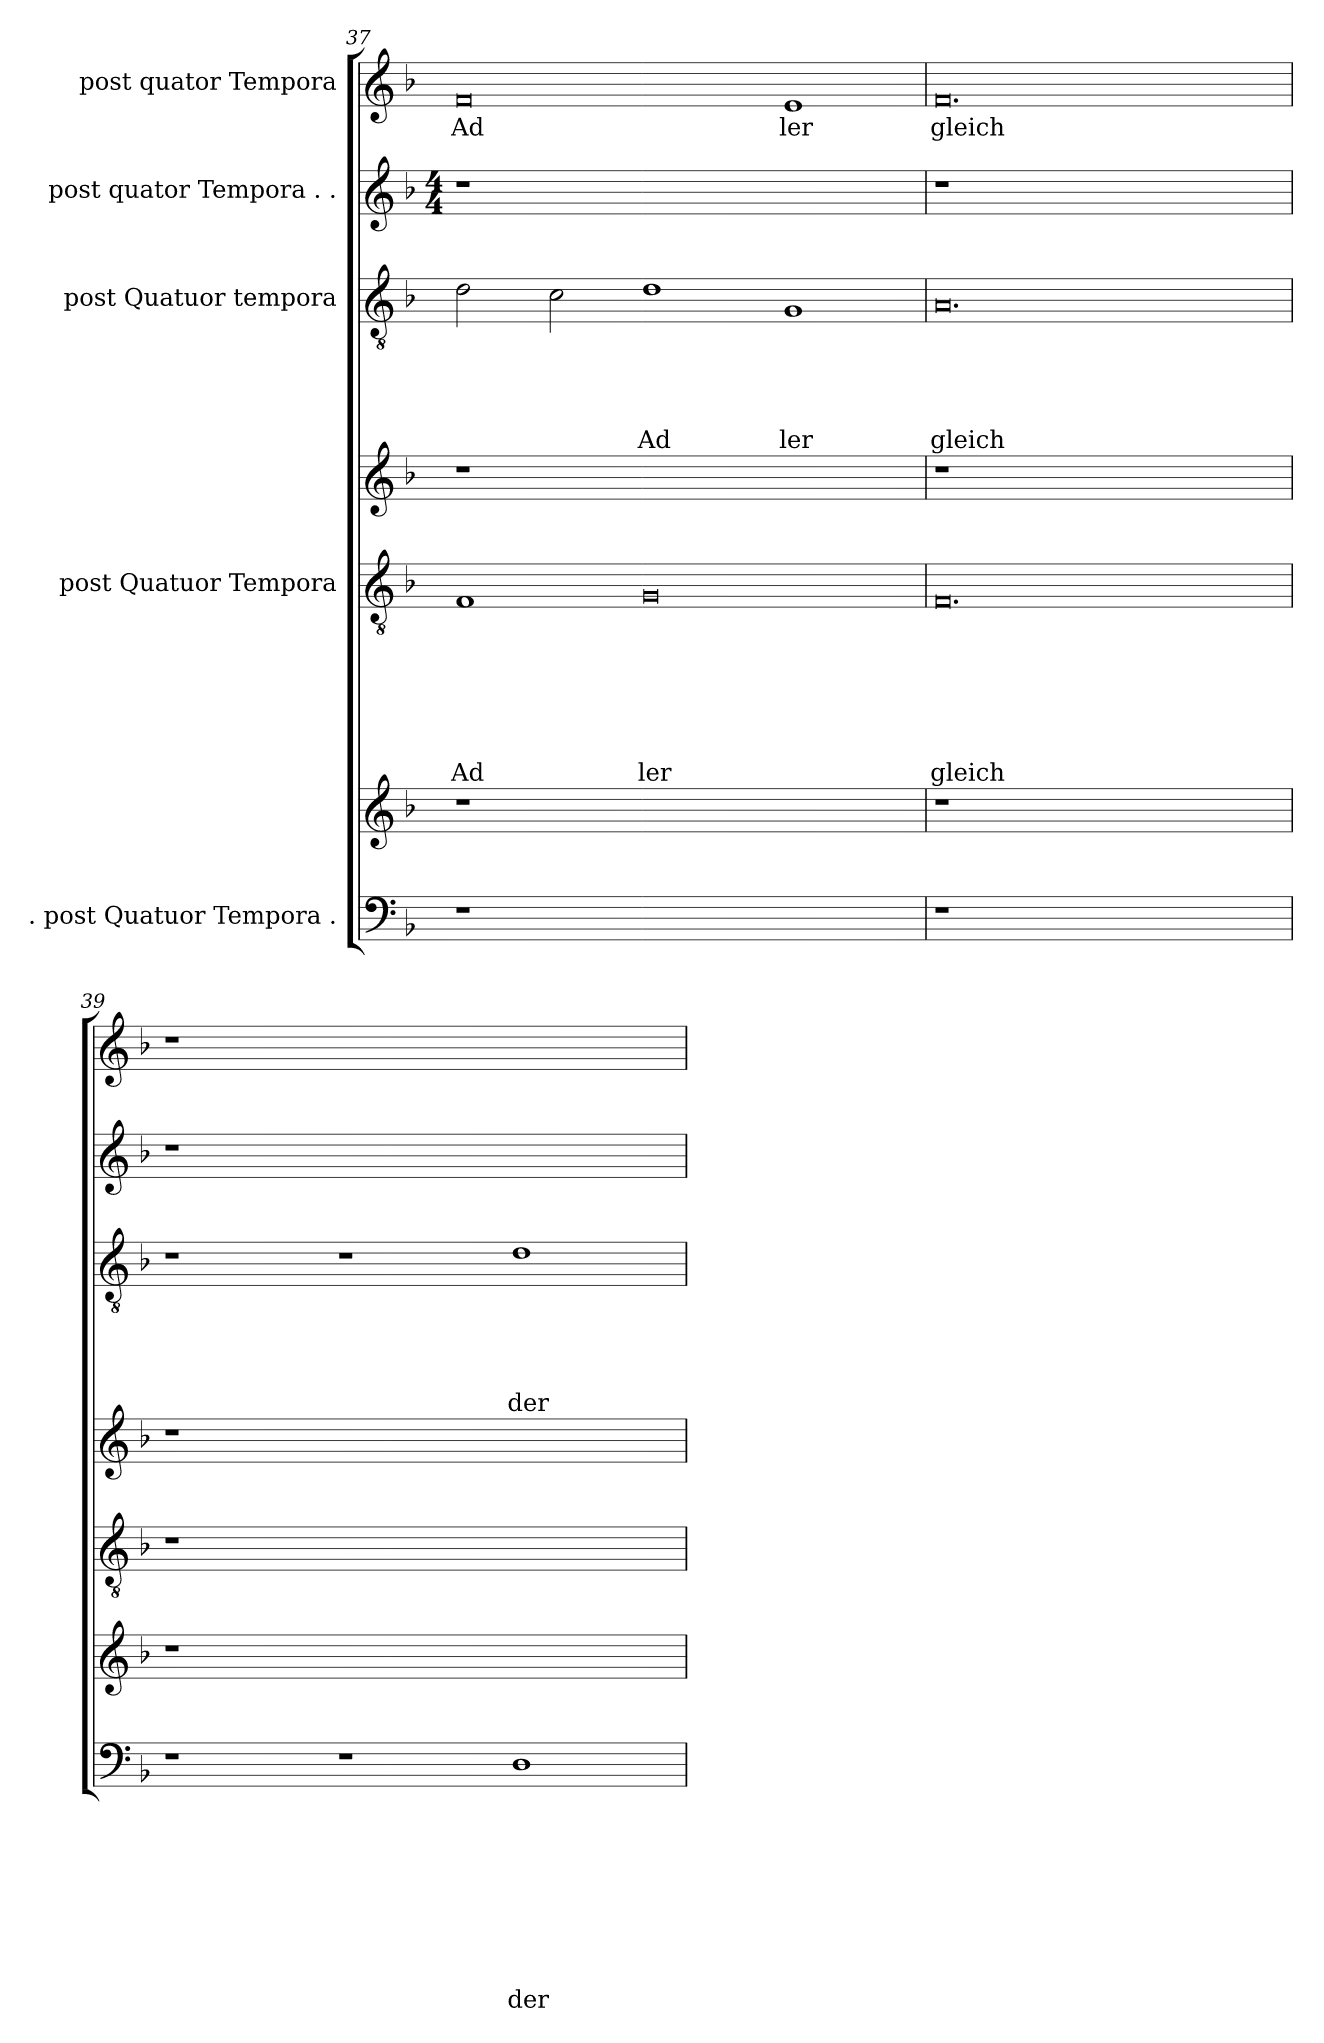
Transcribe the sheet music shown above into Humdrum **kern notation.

**kern	**text	**text	**text	**text	**text	**text	**text	**text	**text	**kern	**kern	**text	**text	**text	**text	**text	**text	**text	**kern	**kern	**text	**text	**text	**text	**text	**kern	**kern	**text
*part7	*part7	*part7	*part7	*part7	*part7	*part7	*part7	*part7	*part7	*part6	*part5	*part5	*part5	*part5	*part5	*part5	*part5	*part5	*part4	*part3	*part3	*part3	*part3	*part3	*part3	*part2	*part1	*part1
*staff7	*staff7	*staff7	*staff7	*staff7	*staff7	*staff7	*staff7	*staff7	*staff7	*staff6	*staff5	*staff5	*staff5	*staff5	*staff5	*staff5	*staff5	*staff5	*staff4	*staff3	*staff3	*staff3	*staff3	*staff3	*staff3	*staff2	*staff1	*staff1
*I". post Quatuor Tempora .	*	*	*	*	*	*	*	*	*	*	*I"post Quatuor Tempora	*	*	*	*	*	*	*	*	*I"post Quatuor tempora	*	*	*	*	*	*I"post quator Tempora . .	*I"post quator Tempora	*
*clefF4	*	*	*	*	*	*	*	*	*	*clefG2	*clefGv2	*	*	*	*	*	*	*	*clefG2	*clefGv2	*	*	*	*	*	*clefG2	*clefG2	*
*k[b-]	*	*	*	*	*	*	*	*	*	*k[b-]	*k[b-]	*	*	*	*	*	*	*	*k[b-]	*k[b-]	*	*	*	*	*	*k[b-]	*k[b-]	*
*F:	*	*	*	*	*	*	*	*	*	*F:	*F:	*	*	*	*	*	*	*	*F:	*F:	*	*	*	*	*	*F:	*F:	*
*	*	*	*	*	*	*	*	*	*	*	*	*	*	*	*	*	*	*	*	*	*	*	*	*	*	*M4/4	*	*
=37	=37	=37	=37	=37	=37	=37	=37	=37	=37	=37	=37	=37	=37	=37	=37	=37	=37	=37	=37	=37	=37	=37	=37	=37	=37	=37	=37	=37
!	!	!	!	!	!	!	!	!	!	!	!	!	!	!	!	!	!	!LO:LY:b	!	!	!	!	!	!	!	!	!	!LO:LY:b
1r	.	.	.	.	.	.	.	.	.	1r	1F	.	.	.	.	.	.	Ad	1r	2d\	.	.	.	.	.	1r	0f	Ad
.	.	.	.	.	.	.	.	.	.	.	.	.	.	.	.	.	.	.	.	2c\	.	.	.	.	.	.	.	.
!	!	!	!	!	!	!	!	!	!	!	!	!	!	!	!	!	!	!LO:LY:b	!	!	!	!	!	!	!LO:LY:b	!	!	!
0ryy	.	.	.	.	.	.	.	.	.	0ryy	0G	.	.	.	.	.	.	ler	0ryy	1d	.	.	.	.	Ad	0ryy	.	.
!	!	!	!	!	!	!	!	!	!	!	!	!	!	!	!	!	!	!	!	!	!	!	!	!	!LO:LY:b	!	!	!LO:LY:b
.	.	.	.	.	.	.	.	.	.	.	.	.	.	.	.	.	.	.	.	1G	.	.	.	.	ler	.	1e	ler
=38	=38	=38	=38	=38	=38	=38	=38	=38	=38	=38	=38	=38	=38	=38	=38	=38	=38	=38	=38	=38	=38	=38	=38	=38	=38	=38	=38	=38
!	!	!	!	!	!	!	!	!	!	!	!	!	!	!	!	!	!	!LO:LY:b	!	!	!	!	!	!	!LO:LY:b	!	!	!LO:LY:b
1r	.	.	.	.	.	.	.	.	.	1r	0.F	.	.	.	.	.	.	gleich	1r	0.A	.	.	.	.	gleich	1r	0.f	gleich
0ryy	.	.	.	.	.	.	.	.	.	0ryy	.	.	.	.	.	.	.	.	0ryy	.	.	.	.	.	.	0ryy	.	.
=39	=39	=39	=39	=39	=39	=39	=39	=39	=39	=39	=39	=39	=39	=39	=39	=39	=39	=39	=39	=39	=39	=39	=39	=39	=39	=39	=39	=39
1r	.	.	.	.	.	.	.	.	.	1r	1r	.	.	.	.	.	.	.	1r	1r	.	.	.	.	.	1r	1r	.
1r	.	.	.	.	.	.	.	.	.	0ryy	0ryy	.	.	.	.	.	.	.	0ryy	1r	.	.	.	.	.	0ryy	0ryy	.
!	!	!	!	!	!	!	!	!	!LO:LY:b	!	!	!	!	!	!	!	!	!	!	!	!	!	!	!	!LO:LY:b	!	!	!
1D	.	.	.	.	.	.	.	.	der	.	.	.	.	.	.	.	.	.	.	1d	.	.	.	.	der	.	.	.
=	=	=	=	=	=	=	=	=	=	=	=	=	=	=	=	=	=	=	=	=	=	=	=	=	=	=	=	=
*-	*-	*-	*-	*-	*-	*-	*-	*-	*-	*-	*-	*-	*-	*-	*-	*-	*-	*-	*-	*-	*-	*-	*-	*-	*-	*-	*-	*-
